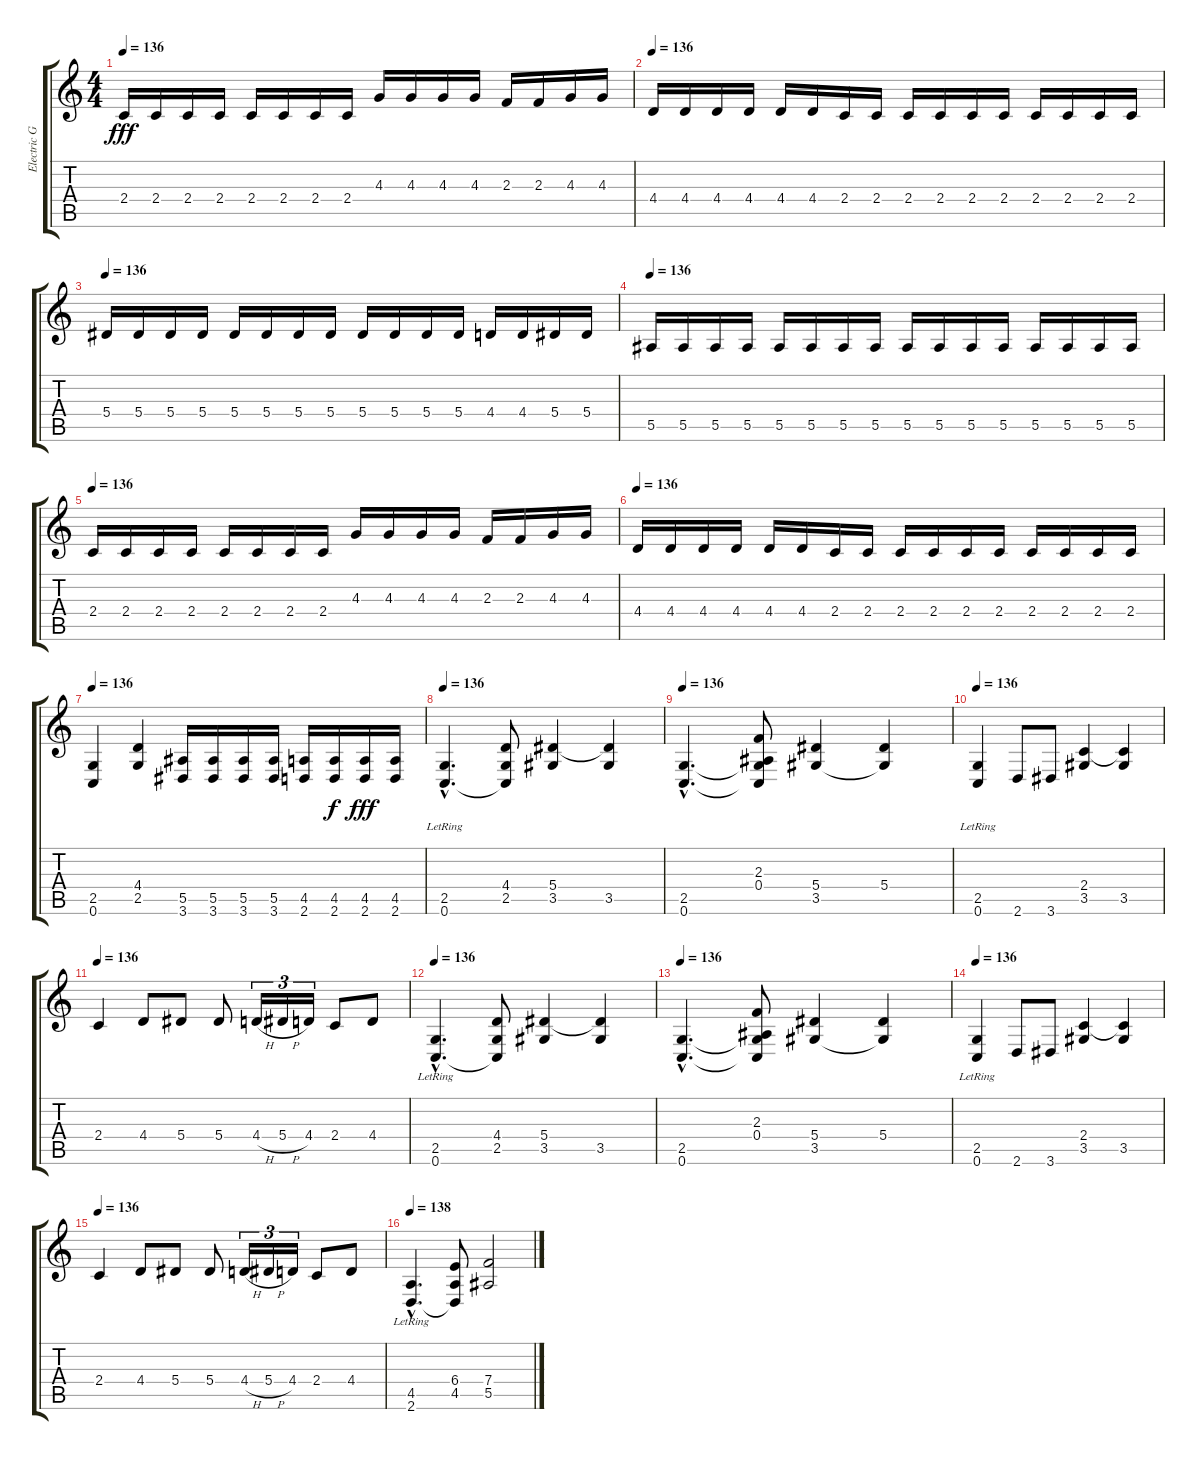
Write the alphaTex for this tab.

\track ("Electric Guitar 2" "Electric G") {instrument distortionguitar}
\staff {score tabs}
\tuning (C4 G3 Eb3 Bb2 F2 C2) {hide}
\ts (4 4)
\tempo 136
\clef g2
\ks c
2.4.16{dy fff} 2.4.16 2.4.16 2.4.16 2.4.16 2.4.16 2.4.16 2.4.16 4.3.16 4.3.16 4.3.16 4.3.16 2.3.16 2.3.16 4.3.16 4.3.16 |
\tempo 136
4.4.16 4.4.16 4.4.16 4.4.16 4.4.16 4.4.16 2.4.16 2.4.16 2.4.16 2.4.16 2.4.16 2.4.16 2.4.16 2.4.16 2.4.16 2.4.16 |
\tempo 136
5.4.16 5.4.16 5.4.16 5.4.16 5.4.16 5.4.16 5.4.16 5.4.16 5.4.16 5.4.16 5.4.16 5.4.16 4.4.16 4.4.16 5.4.16 5.4.16 |
\tempo 136
5.5.16 5.5.16 5.5.16 5.5.16 5.5.16 5.5.16 5.5.16 5.5.16 5.5.16 5.5.16 5.5.16 5.5.16 5.5.16 5.5.16 5.5.16 5.5.16 |
\tempo 136
2.4.16 2.4.16 2.4.16 2.4.16 2.4.16 2.4.16 2.4.16 2.4.16 4.3.16 4.3.16 4.3.16 4.3.16 2.3.16 2.3.16 4.3.16 4.3.16 |
\tempo 136
4.4.16 4.4.16 4.4.16 4.4.16 4.4.16 4.4.16 2.4.16 2.4.16 2.4.16 2.4.16 2.4.16 2.4.16 2.4.16 2.4.16 2.4.16 2.4.16 |
\tempo 136
(2.5 0.6).4 (4.4 2.5).4 (5.5 3.6).16 (5.5 3.6).16 (5.5 3.6).16 (5.5 3.6).16 (4.5 2.6).16 (4.5 2.6).16{dy f} (4.5 2.6).16{dy fff} (4.5 2.6).16 |
\tempo 136
(2.5{hac lr} 0.6{hac}).4{d} (4.4 2.5 0.6{t}).8 (5.4 3.5).4 (5.4{t} 3.5).4 |
\tempo 136
(2.5{hac} 0.6{hac}).4{d} (2.3 0.4 2.5{t} 0.6{t}).8 (5.4 3.5).4 (5.4 3.5{t}).4 |
\tempo 136
(2.5{lr} 0.6{lr}).4 2.6.8 3.6.8 (2.4 3.5).4 (2.4{t} 3.5).4 |
\tempo 136
2.4.4 4.4.8 5.4.8 5.4.8 4.4{h}.16{tu (3 2)} 5.4{h}.16{tu (3 2)} 4.4.16{tu (3 2)} 2.4.8 4.4.8 |
\tempo 136
(2.5{hac lr} 0.6{hac}).4{d} (4.4 2.5 0.6{t}).8 (5.4 3.5).4 (5.4{t} 3.5).4 |
\tempo 136
(2.5{hac} 0.6{hac}).4{d} (2.3 0.4 2.5{t} 0.6{t}).8 (5.4 3.5).4 (5.4 3.5{t}).4 |
\tempo 136
(2.5{lr} 0.6{lr}).4 2.6.8 3.6.8 (2.4 3.5).4 (2.4{t} 3.5).4 |
\tempo 136
2.4.4 4.4.8 5.4.8 5.4.8 4.4{h}.16{tu (3 2)} 5.4{h}.16{tu (3 2)} 4.4.16{tu (3 2)} 2.4.8 4.4.8 |
\tempo 138
(4.5{hac lr} 2.6{hac}).4{d} (6.4 4.5 2.6{t}).8 (7.4 5.5).2
